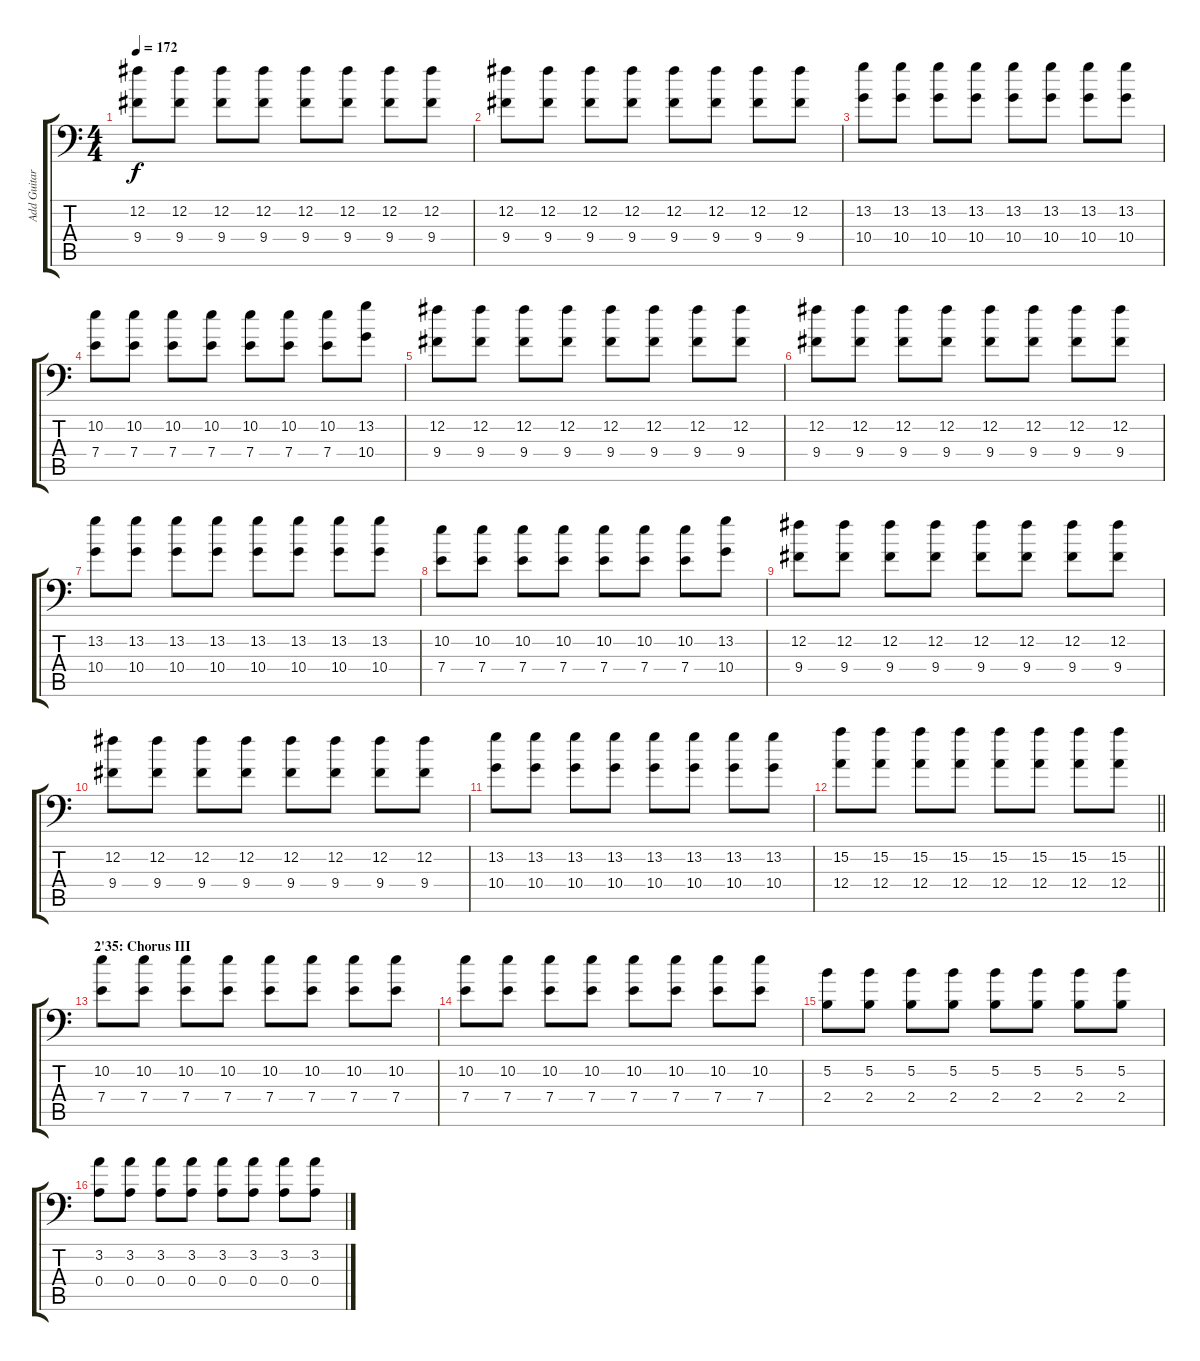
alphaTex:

\track ("Add Guitar" "Add Guitar") {instrument overdrivenguitar}
\staff {score tabs}
\tuning (B3 Gb3 D3 A2 E2 A1) {hide}
\ts (4 4)
\tempo 172
\clef f4
\ks c
(12.2 9.4).8{dy f} (12.2 9.4).8 (12.2 9.4).8 (12.2 9.4).8 (12.2 9.4).8 (12.2 9.4).8 (12.2 9.4).8 (12.2 9.4).8 |
(12.2 9.4).8 (12.2 9.4).8 (12.2 9.4).8 (12.2 9.4).8 (12.2 9.4).8 (12.2 9.4).8 (12.2 9.4).8 (12.2 9.4).8 |
(13.2 10.4).8 (13.2 10.4).8 (13.2 10.4).8 (13.2 10.4).8 (13.2 10.4).8 (13.2 10.4).8 (13.2 10.4).8 (13.2 10.4).8 |
(10.2 7.4).8 (10.2 7.4).8 (10.2 7.4).8 (10.2 7.4).8 (10.2 7.4).8 (10.2 7.4).8 (10.2 7.4).8 (13.2 10.4).8 |
(12.2 9.4).8 (12.2 9.4).8 (12.2 9.4).8 (12.2 9.4).8 (12.2 9.4).8 (12.2 9.4).8 (12.2 9.4).8 (12.2 9.4).8 |
(12.2 9.4).8 (12.2 9.4).8 (12.2 9.4).8 (12.2 9.4).8 (12.2 9.4).8 (12.2 9.4).8 (12.2 9.4).8 (12.2 9.4).8 |
(13.2 10.4).8 (13.2 10.4).8 (13.2 10.4).8 (13.2 10.4).8 (13.2 10.4).8 (13.2 10.4).8 (13.2 10.4).8 (13.2 10.4).8 |
(10.2 7.4).8 (10.2 7.4).8 (10.2 7.4).8 (10.2 7.4).8 (10.2 7.4).8 (10.2 7.4).8 (10.2 7.4).8 (13.2 10.4).8 |
(12.2 9.4).8 (12.2 9.4).8 (12.2 9.4).8 (12.2 9.4).8 (12.2 9.4).8 (12.2 9.4).8 (12.2 9.4).8 (12.2 9.4).8 |
(12.2 9.4).8 (12.2 9.4).8 (12.2 9.4).8 (12.2 9.4).8 (12.2 9.4).8 (12.2 9.4).8 (12.2 9.4).8 (12.2 9.4).8 |
(13.2 10.4).8 (13.2 10.4).8 (13.2 10.4).8 (13.2 10.4).8 (13.2 10.4).8 (13.2 10.4).8 (13.2 10.4).8 (13.2 10.4).8 |
\barLineRight lightlight
(15.2 12.4).8 (15.2 12.4).8 (15.2 12.4).8 (15.2 12.4).8 (15.2 12.4).8 (15.2 12.4).8 (15.2 12.4).8 (15.2 12.4).8 |
\section ("" "2'35: Chorus III")
(10.2 7.4).8 (10.2 7.4).8 (10.2 7.4).8 (10.2 7.4).8 (10.2 7.4).8 (10.2 7.4).8 (10.2 7.4).8 (10.2 7.4).8 |
(10.2 7.4).8 (10.2 7.4).8 (10.2 7.4).8 (10.2 7.4).8 (10.2 7.4).8 (10.2 7.4).8 (10.2 7.4).8 (10.2 7.4).8 |
(5.2 2.4).8 (5.2 2.4).8 (5.2 2.4).8 (5.2 2.4).8 (5.2 2.4).8 (5.2 2.4).8 (5.2 2.4).8 (5.2 2.4).8 |
(3.2 0.4).8 (3.2 0.4).8 (3.2 0.4).8 (3.2 0.4).8 (3.2 0.4).8 (3.2 0.4).8 (3.2 0.4).8 (3.2 0.4).8
